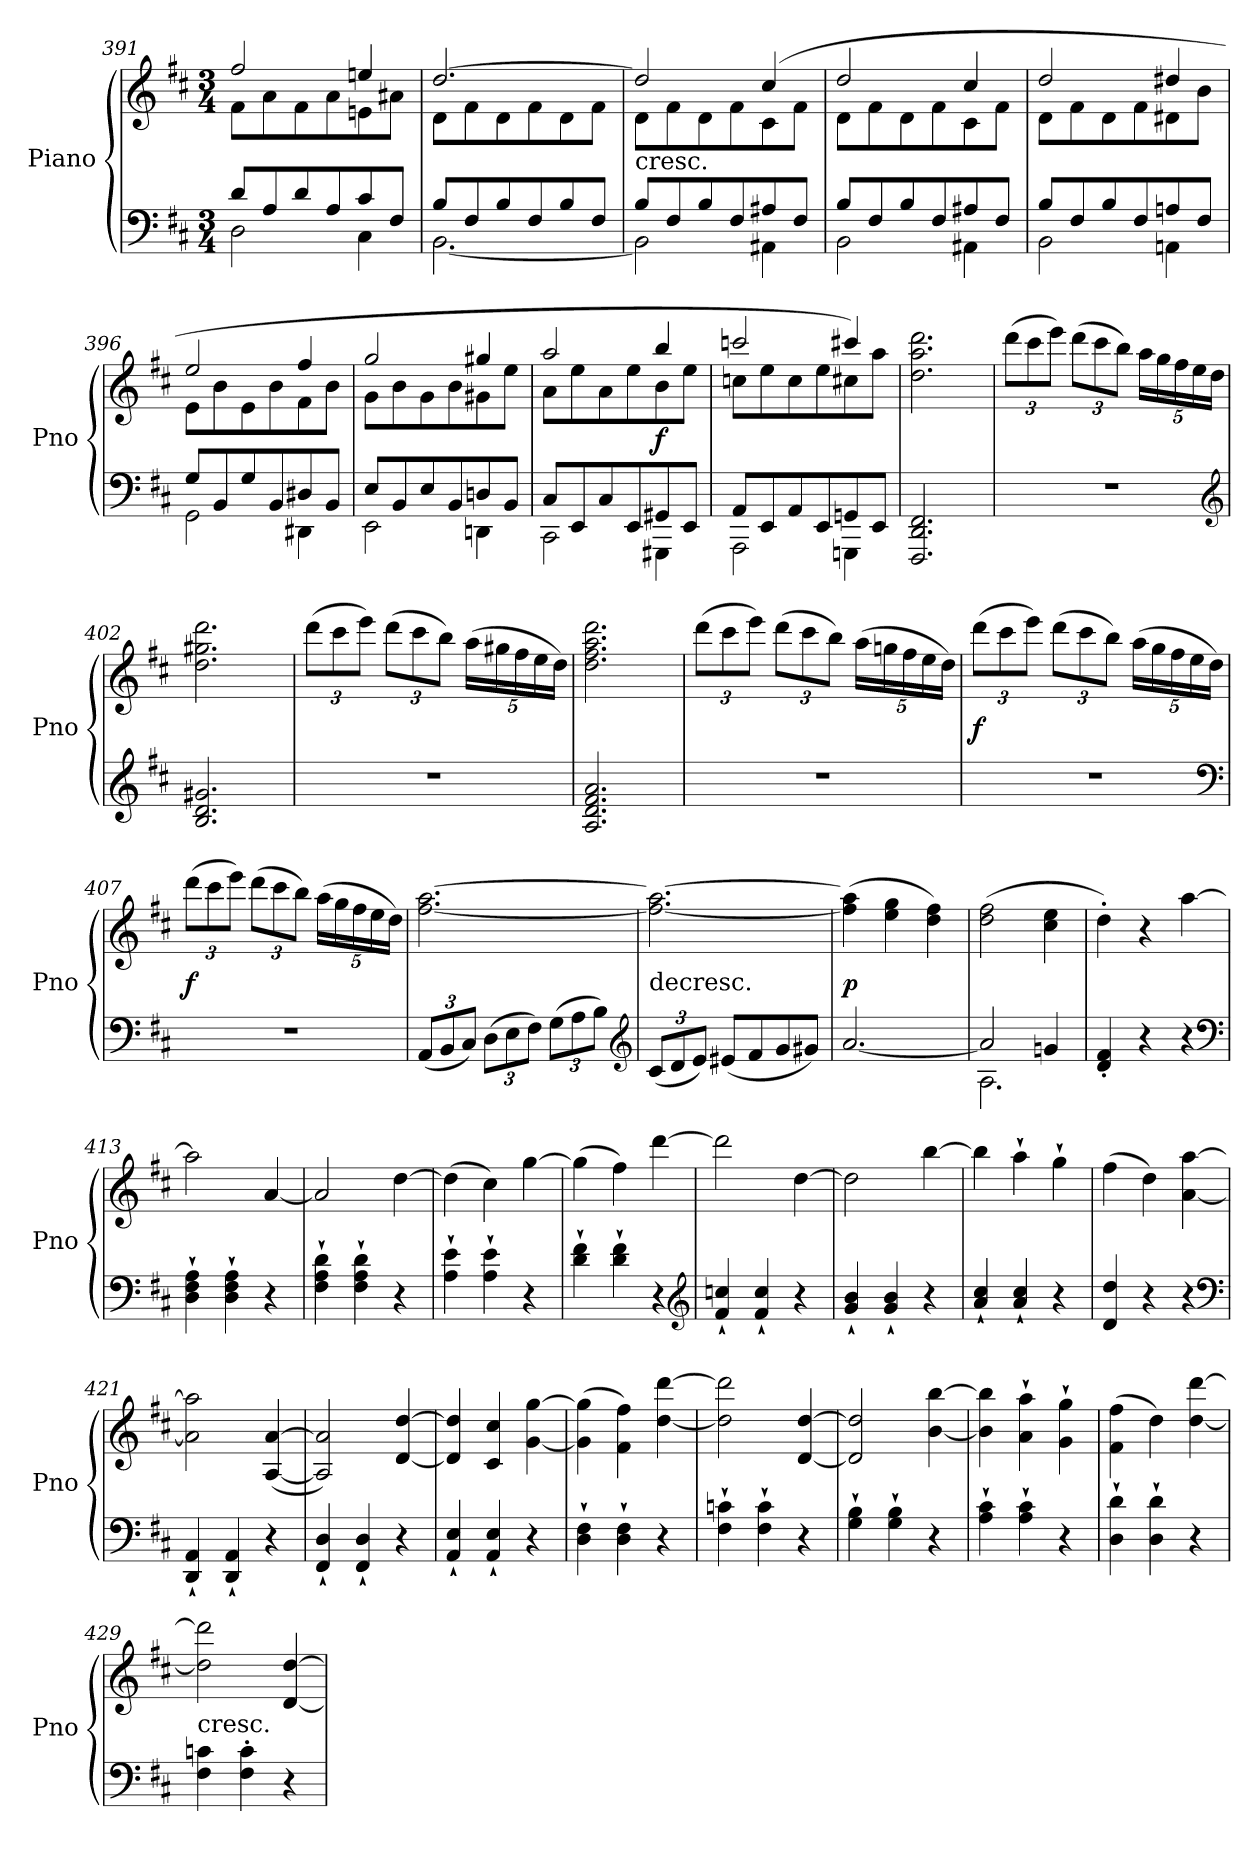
**kern	**kern	**dynam
*part1	*part1	*part1
*staff2	*staff1	*staff1/2
*I"Piano	*	*
*I'Pno	*	*
*clefF4	*clefG2	*
*k[f#c#]	*k[f#c#]	*
*D:	*D:	*
*M3/4	*M3/4	*
=391	=391	=391
*^	*^	*
8d/L	2D\	2ff#/	8f#\L	.
8A/	.	.	8a\	.
8d/	.	.	8f#\	.
8A/	.	.	8a\	.
8c#/	4C#\	4een/	8en\	.
8F#/J	.	.	8a#X\J	.
=392	=392	=392	=392	=392
8B/L	[2.BB\	[2.dd/	8d\L	.
8F#/	.	.	8f#\	.
8B/	.	.	8d\	.
8F#/	.	.	8f#\	.
8B/	.	.	8d\	.
8F#/J	.	.	8f#\J	.
=393	=393	=393	=393	=393
!	!	!LO:TX:c:t=cresc.	!	!
8B/L	2BB\]	2dd/]	8d\L	.
8F#/	.	.	8f#\	.
8B/	.	.	8d\	.
8F#/	.	.	8f#\	.
8A#X/	4AA#X\	(4cc#/	8c#\	.
8F#/J	.	.	8f#\J	.
=394	=394	=394	=394	=394
8B/L	2BB\	2dd/	8d\L	.
8F#/	.	.	8f#\	.
8B/	.	.	8d\	.
8F#/	.	.	8f#\	.
8A#X/	4AA#X\	4cc#/	8c#\	.
8F#/J	.	.	8f#\J	.
=395	=395	=395	=395	=395
8B/L	2BB\	2dd/	8d\L	.
8F#/	.	.	8f#\	.
8B/	.	.	8d\	.
8F#/	.	.	8f#\	.
8An/	4AAn\	4dd#X/	8d#X\	.
8F#/J	.	.	8b\J	.
=396	=396	=396	=396	=396
8G/L	2GG\	2ee/	8e\L	.
8BB/	.	.	8b\	.
8G/	.	.	8e\	.
8BB/	.	.	8b\	.
8D#X/	4DD#X\	4ff#/	8f#\	.
8BB/J	.	.	8b\J	.
=397	=397	=397	=397	=397
8E/L	2EE\	2gg/	8g\L	.
8BB/	.	.	8b\	.
8E/	.	.	8g\	.
8BB/	.	.	8b\	.
8Dn/	4DDn\	4gg#X/	8g#X\	.
8BB/J	.	.	8ee\J	.
=398	=398	=398	=398	=398
8C#/L	2CC#\	2aa/	8a\L	.
8EE/	.	.	8ee\	.
8C#/	.	.	8a\	.
8EE/	.	.	8ee\	.
8GG#X/	4GGG#X\	4bb/	8b\	f
8EE/J	.	.	8ee\J	.
=399	=399	=399	=399	=399
8AA/L	2AAA\	2cccn/	8ccn\L	.
8EE/	.	.	8ee\	.
8AA/	.	.	8cc\	.
8EE/	.	.	8ee\	.
8GGn/	4GGGn\	4ccc#X/)	8cc#X\	.
8EE/J	.	.	8aa\J	.
*v	*v	*	*	*
*	*v	*v	*
=400	=400	=400
2.FFF#/ 2.DD/ 2.FF#/	2.dd\ 2.aa\ 2.ddd\	.
=401	=401	=401
2.r	(12ddd\L	.
.	12ccc#\	.
.	12eee\J)	.
.	(12ddd\L	.
.	12ccc#\	.
.	12bb\J)	.
.	20aa\LL	.
.	20gg\	.
.	20ff#\	.
.	20ee\	.
.	20dd\JJ	.
*clefG2	*	*
=402	=402	=402
2.B/ 2.d/ 2.g#X/	2.dd\ 2.gg#X\ 2.ddd\	.
=403	=403	=403
2.r	(12ddd\L	.
.	12ccc#\	.
.	12eee\J)	.
.	(12ddd\L	.
.	12ccc#\	.
.	12bb\J)	.
.	(20aa\LL	.
.	20gg#X\	.
.	20ff#\	.
.	20ee\	.
.	20dd\JJ)	.
=404	=404	=404
2.A/ 2.d/ 2.f#/ 2.a/	2.dd\ 2.ff#\ 2.aa\ 2.ddd\	.
=405	=405	=405
2.r	(12ddd\L	.
.	12ccc#\	.
.	12eee\J)	.
.	(12ddd\L	.
.	12ccc#\	.
.	12bb\J)	.
.	(20aa\LL	.
.	20ggn\	.
.	20ff#\	.
.	20ee\	.
.	20dd\JJ)	.
=406	=406	=406
2.r	(12ddd\L	f
.	12ccc#\	.
.	12eee\J)	.
.	(12ddd\L	.
.	12ccc#\	.
.	12bb\J)	.
.	(20aa\LL	.
.	20gg\	.
.	20ff#\	.
.	20ee\	.
.	20dd\JJ)	.
*clefF4	*	*
=407	=407	=407
2.r	(12ddd\L	f
.	12ccc#\	.
.	12eee\J)	.
.	(12ddd\L	.
.	12ccc#\	.
.	12bb\J)	.
.	(20aa\LL	.
.	20gg\	.
.	20ff#\	.
.	20ee\	.
.	20dd\JJ)	.
=408	=408	=408
(12AA/L	[2.ff#\ [2.aa\	.
12BB/	.	.
12C#/J)	.	.
(12D\L	.	.
12E\	.	.
12F#\J)	.	.
(12G\L	.	.
12A\	.	.
12B\J)	.	.
*clefG2	*	*
=409	=409	=409
!	!LO:TX:c:t=decresc.	!
(12c#/L	2.ff#_\ 2.aa_\	.
12d/	.	.
12e/J)	.	.
(8e#X/L	.	.
8f#/	.	.
8g/	.	.
8g#X/J)	.	.
=410	=410	=410
[2.a/	(4ff#]\ 4aa]\	p
.	4ee\ 4gg\	.
.	4dd\ 4ff#\)	.
=411	=411	=411
*^	*	*
2a/]	2.A\	(2dd\ 2ff#\	.
4gn/	.	4cc#\ 4ee\	.
*v	*v	*	*
=412	=412	=412
4d'/ 4f#'/	4dd'\)	.
4r	4r	.
4r	[4aa\	.
*clefF4	*	*
=413	=413	=413
4D`\ 4F#`\ 4A`\	2aa\]	.
4D`\ 4F#`\ 4A`\	.	.
4r	[4a/	.
=414	=414	=414
4F#`\ 4A`\ 4d`\	2a/]	.
4F#`\ 4A`\ 4d`\	.	.
4r	[4dd\	.
=415	=415	=415
4A`\ 4e`\	(4dd\]	.
4A`\ 4e`\	4cc#\)	.
4r	[4gg\	.
=416	=416	=416
4d`\ 4f#`\	(4gg\]	.
4d`\ 4f#`\	4ff#\)	.
4r	[4ddd\	.
*clefG2	*	*
=417	=417	=417
4f#`/ 4ccn`/	2ddd\]	.
4f#`/ 4cc`/	.	.
4r	[4dd\	.
=418	=418	=418
4g`/ 4b`/	2dd\]	.
4g`/ 4b`/	.	.
4r	[4bb\	.
=419	=419	=419
4a`/ 4cc#`/	4bb\]	.
4a`/ 4cc#`/	4aa`\	.
4r	4gg`\	.
=420	=420	=420
4d/ 4dd/	(4ff#\	.
4r	4dd\)	.
4r	[4a\ [4aa\	.
*clefF4	*	*
=421	=421	=421
4DD`/ 4AA`/	2a]\ 2aa]\	.
4DD`/ 4AA`/	.	.
4r	([4A/ [4a/	.
=422	=422	=422
4FF#`/ 4D`/	2A]/ 2a]/)	.
4FF#`/ 4D`/	.	.
4r	[4d/ [4dd/	.
=423	=423	=423
4AA`/ 4E`/	4d]/ 4dd]/	.
4AA`/ 4E`/	4c#/ 4cc#/	.
4r	[4g\ [4gg\	.
=424	=424	=424
4D`\ 4F#`\	(4g]\ 4gg]\	.
4D`\ 4F#`\	4f#\ 4ff#\)	.
4r	[4dd\ [4ddd\	.
=425	=425	=425
4F#`\ 4cn`\	2dd]\ 2ddd]\	.
4F#`\ 4c`\	.	.
4r	[4d/ [4dd/	.
=426	=426	=426
4G`\ 4B`\	2d]/ 2dd]/	.
4G`\ 4B`\	.	.
4r	[4b\ [4bb\	.
=427	=427	=427
4A`\ 4c#`\	4b]\ 4bb]\	.
4A`\ 4c#`\	4a`\ 4aa`\	.
4r	4g`\ 4gg`\	.
=428	=428	=428
4D`\ 4d`\	(4f#\ 4ff#\	.
4D`\ 4d`\	4dd\)	.
4r	[4dd\ [4ddd\	.
=429	=429	=429
!	!LO:TX:c:t=cresc.	!
4F#\ 4cn\	2dd]\ 2ddd]\	.
4F#'\ 4c'\	.	.
4r	[4d/ [4dd/	.
=	=	=
*-	*-	*-
